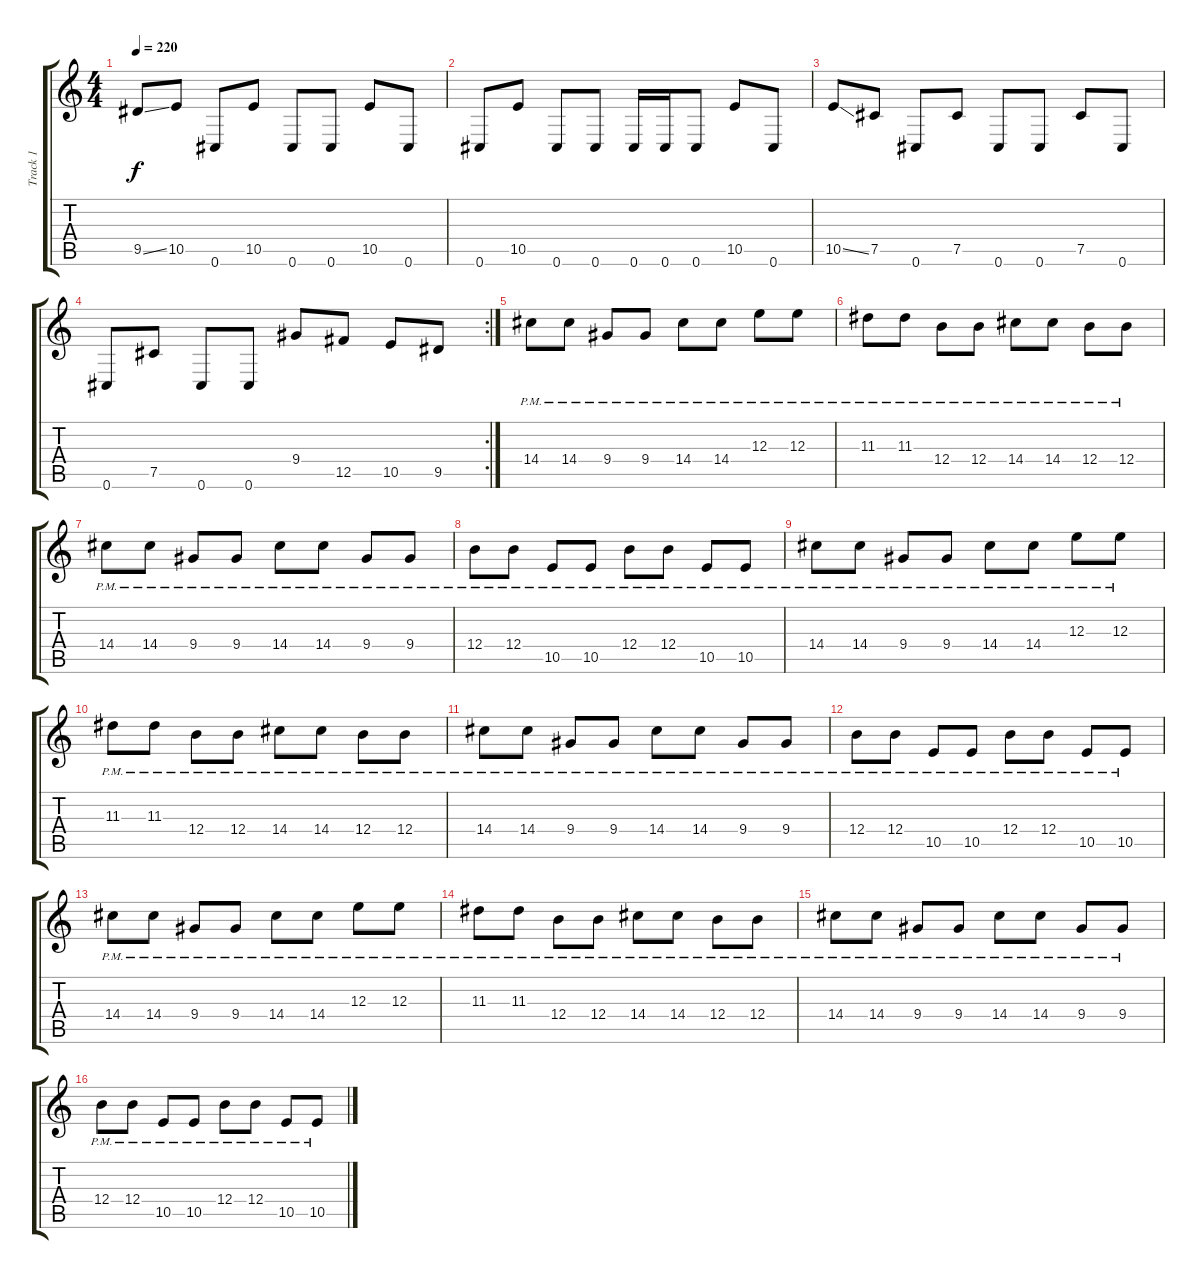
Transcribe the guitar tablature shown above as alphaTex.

\track ("Track 1" "Track 1") {instrument distortionguitar}
\staff {score tabs}
\tuning (Db4 Ab3 E3 B2 Gb2 Db2) {hide}
\ts (4 4)
\tempo 220
\clef g2
\ks c
9.5{ss}.8{dy f} 10.5.8 0.6.8 10.5.8 0.6.8 0.6.8 10.5.8 0.6.8 |
0.6.8 10.5.8 0.6.8 0.6.8 0.6.16 0.6.16 0.6.8 10.5.8 0.6.8 |
10.5{ss}.8 7.5.8 0.6.8 7.5.8 0.6.8 0.6.8 7.5.8 0.6.8 |
\rc 2
0.6.8 7.5.8 0.6.8 0.6.8 9.4.8 12.5.8 10.5.8 9.5.8 |
14.4{pm}.8 14.4{pm}.8 9.4{pm}.8 9.4{pm}.8 14.4{pm}.8 14.4{pm}.8 12.3{pm}.8 12.3{pm}.8 |
11.3{pm}.8 11.3{pm}.8 12.4{pm}.8 12.4{pm}.8 14.4{pm}.8 14.4{pm}.8 12.4{pm}.8 12.4{pm}.8 |
14.4{pm}.8 14.4{pm}.8 9.4{pm}.8 9.4{pm}.8 14.4{pm}.8 14.4{pm}.8 9.4{pm}.8 9.4{pm}.8 |
12.4{pm}.8 12.4{pm}.8 10.5{pm}.8 10.5{pm}.8 12.4{pm}.8 12.4{pm}.8 10.5{pm}.8 10.5{pm}.8 |
14.4{pm}.8 14.4{pm}.8 9.4{pm}.8 9.4{pm}.8 14.4{pm}.8 14.4{pm}.8 12.3{pm}.8 12.3{pm}.8 |
11.3{pm}.8 11.3{pm}.8 12.4{pm}.8 12.4{pm}.8 14.4{pm}.8 14.4{pm}.8 12.4{pm}.8 12.4{pm}.8 |
14.4{pm}.8 14.4{pm}.8 9.4{pm}.8 9.4{pm}.8 14.4{pm}.8 14.4{pm}.8 9.4{pm}.8 9.4{pm}.8 |
12.4{pm}.8 12.4{pm}.8 10.5{pm}.8 10.5{pm}.8 12.4{pm}.8 12.4{pm}.8 10.5{pm}.8 10.5{pm}.8 |
14.4{pm}.8 14.4{pm}.8 9.4{pm}.8 9.4{pm}.8 14.4{pm}.8 14.4{pm}.8 12.3{pm}.8 12.3{pm}.8 |
11.3{pm}.8 11.3{pm}.8 12.4{pm}.8 12.4{pm}.8 14.4{pm}.8 14.4{pm}.8 12.4{pm}.8 12.4{pm}.8 |
14.4{pm}.8 14.4{pm}.8 9.4{pm}.8 9.4{pm}.8 14.4{pm}.8 14.4{pm}.8 9.4{pm}.8 9.4{pm}.8 |
12.4{pm}.8 12.4{pm}.8 10.5{pm}.8 10.5{pm}.8 12.4{pm}.8 12.4{pm}.8 10.5{pm}.8 10.5{pm}.8
